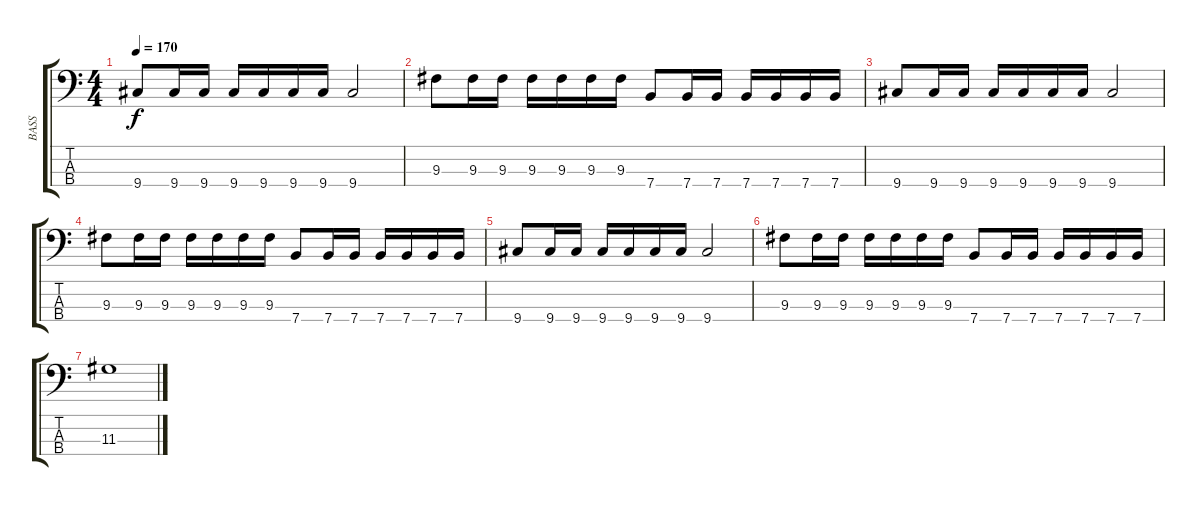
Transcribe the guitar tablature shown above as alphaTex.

\track ("BASS" "BASS") {instrument electricbassfinger}
\staff {score tabs}
\tuning (G2 D2 A1 E1) {hide}
\ts (4 4)
\tempo 170
\clef f4
\ks c
9.4.8{dy f} 9.4.16 9.4.16 9.4.16 9.4.16 9.4.16 9.4.16 9.4.2 |
9.3.8 9.3.16 9.3.16 9.3.16 9.3.16 9.3.16 9.3.16 7.4.8 7.4.16 7.4.16 7.4.16 7.4.16 7.4.16 7.4.16 |
9.4.8 9.4.16 9.4.16 9.4.16 9.4.16 9.4.16 9.4.16 9.4.2 |
9.3.8 9.3.16 9.3.16 9.3.16 9.3.16 9.3.16 9.3.16 7.4.8 7.4.16 7.4.16 7.4.16 7.4.16 7.4.16 7.4.16 |
9.4.8 9.4.16 9.4.16 9.4.16 9.4.16 9.4.16 9.4.16 9.4.2 |
9.3.8 9.3.16 9.3.16 9.3.16 9.3.16 9.3.16 9.3.16 7.4.8 7.4.16 7.4.16 7.4.16 7.4.16 7.4.16 7.4.16 |
11.3.1
